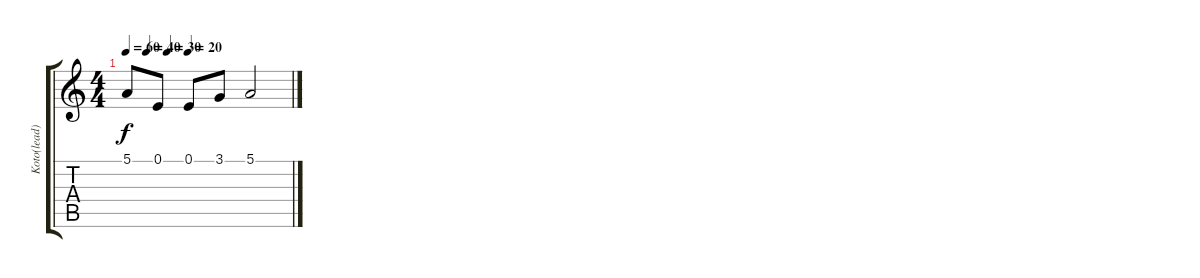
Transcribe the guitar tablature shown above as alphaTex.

\track ("Koto(lead)" "Koto(lead)") {instrument koto}
\staff {score tabs}
\tuning (E4 B3 G3 D3 A2 E2) {hide}
\ts (4 4)
\tempo 60
\tempo (40 0.125)
\tempo (30 0.25)
\tempo (20 0.375)
\clef g2
\ks c
5.1.8{dy f} 0.1.8 0.1.8 3.1.8 5.1.2
